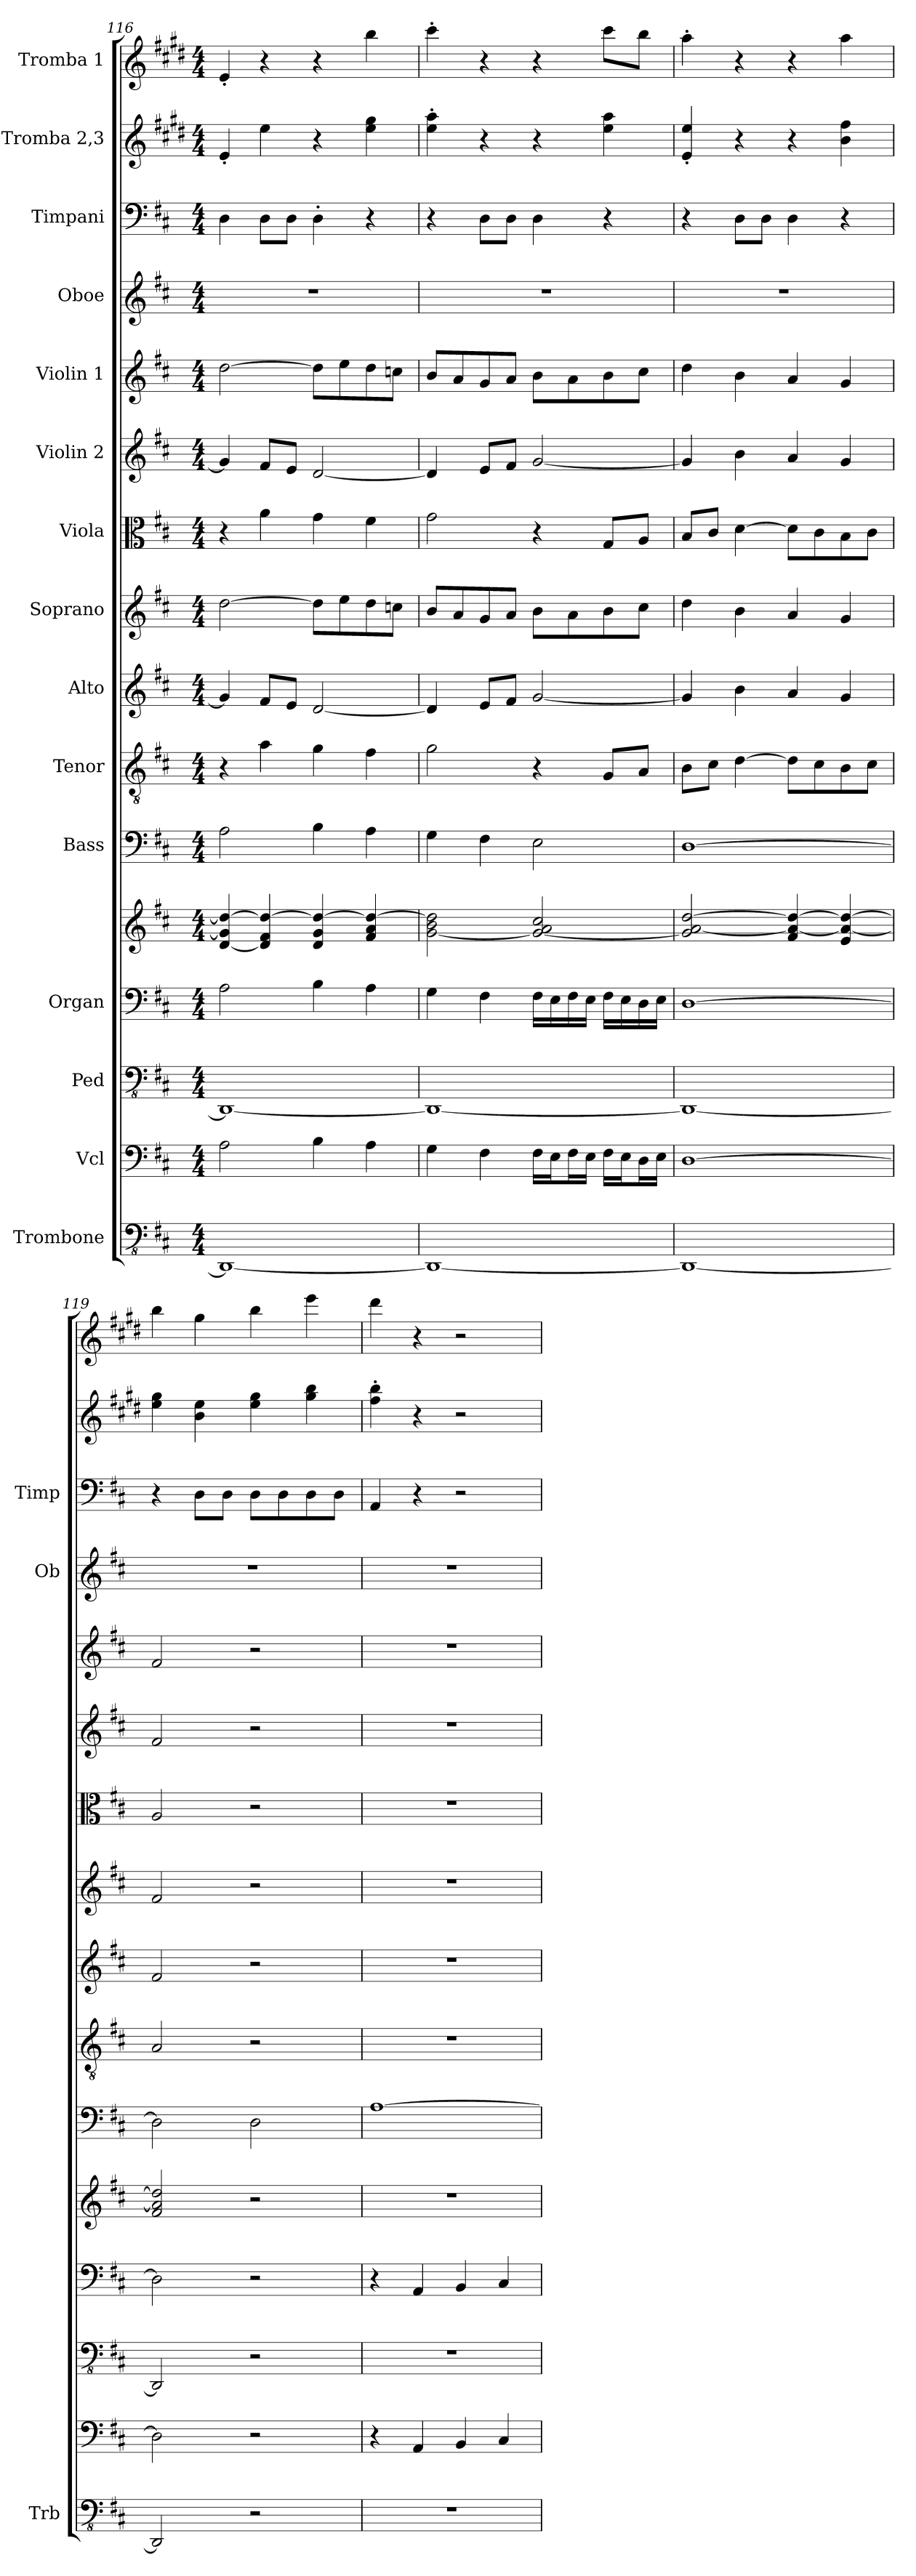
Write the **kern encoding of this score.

**kern	**kern	**kern	**kern	**kern	**kern	**kern	**kern	**kern	**kern	**kern	**kern	**kern	**kern	**kern	**kern
*part15	*part14	*part13	*part12	*part12	*part11	*part10	*part9	*part8	*part7	*part6	*part5	*part4	*part3	*part2	*part1
*staff16	*staff15	*staff14	*staff13	*staff12	*staff11	*staff10	*staff9	*staff8	*staff7	*staff6	*staff5	*staff4	*staff3	*staff2	*staff1
*I"Trombone	*I"Vcl	*I"Ped	*I"Organ	*	*I"Bass	*I"Tenor	*I"Alto	*I"Soprano	*I"Viola	*I"Violin 2	*I"Violin 1	*I"Oboe	*I"Timpani	*I"Tromba 2,3	*I"Tromba 1
*I'Trb	*	*	*	*	*	*	*	*	*	*	*	*I'Ob	*I'Timp	*	*
*clefFv4	*clefF4	*clefFv4	*clefF4	*clefG2	*clefF4	*clefGv2	*clefG2	*clefG2	*clefC3	*clefG2	*clefG2	*clefG2	*clefF4	*clefG2	*clefG2
*	*	*	*	*	*	*	*	*	*	*	*	*	*	*ITrd1c2	*ITrd1c2
*k[f#c#]	*k[f#c#]	*k[f#c#]	*k[f#c#]	*k[f#c#]	*k[f#c#]	*k[f#c#]	*k[f#c#]	*k[f#c#]	*k[f#c#]	*k[f#c#]	*k[f#c#]	*k[f#c#]	*k[f#c#]	*k[f#c#]	*k[f#c#]
*M4/4	*M4/4	*M4/4	*M4/4	*M4/4	*M4/4	*M4/4	*M4/4	*M4/4	*M4/4	*M4/4	*M4/4	*M4/4	*M4/4	*M4/4	*M4/4
=116	=116	=116	=116	=116	=116	=116	=116	=116	=116	=116	=116	=116	=116	=116	=116
1DDD_	2A\	1DDD_	2A\	[4d/ 4g/] 4dd/_	2A\	4r	4g/]	[2dd\	4r	4g/]	[2dd\	1r	4D\	4d'/	4d'/
.	.	.	.	4d/] 4f#/ 4dd/_	.	4a\	8f#/L	.	4a\	8f#/L	.	.	8D\L	4dd\	4r
.	.	.	.	.	.	.	8e/J	.	.	8e/J	.	.	8D\J	.	.
.	4B\	.	4B\	4d/ 4g/ 4dd/_	4B\	4g\	[2d/	8dd\L]	4g\	[2d/	8dd\L]	.	4D'\	4r	4r
.	.	.	.	.	.	.	.	8ee\	.	.	8ee\	.	.	.	.
.	4A\	.	4A\	4f#/ 4a/ 4dd/_	4A\	4f#\	.	8dd\	4f#\	.	8dd\	.	4r	4dd\ 4ff#\	4aa\
.	.	.	.	.	.	.	.	8ccn\J	.	.	8ccn\J	.	.	.	.
=117	=117	=117	=117	=117	=117	=117	=117	=117	=117	=117	=117	=117	=117	=117	=117
1DDD_	4G\	1DDD_	4G\	[2g\ 2b\ 2dd\]	4G\	2g\	4d/]	8b/L	2g\	4d/]	8b/L	1r	4r	4dd\' 4gg\'	4bb'\
.	.	.	.	.	.	.	.	8a/	.	.	8a/	.	.	.	.
.	4F#\	.	4F#\	.	4F#\	.	8e/L	8g/	.	8e/L	8g/	.	8D\L	4r	4r
.	.	.	.	.	.	.	8f#/J	8a/J	.	8f#/J	8a/J	.	8D\J	.	.
.	16F#\LL	.	16F#\LL	2g/_ 2a/ 2cc#/	2E\	4r	[2g/	8b\L	4r	[2g/	8b\L	.	4D\	4r	4r
.	16E\J	.	16E\	.	.	.	.	.	.	.	.	.	.	.	.
.	16F#\L	.	16F#\	.	.	.	.	8a\	.	.	8a\	.	.	.	.
.	16E\JJ	.	16E\JJ	.	.	.	.	.	.	.	.	.	.	.	.
.	16F#\LL	.	16F#\LL	.	.	8G/L	.	8b\	8G/L	.	8b\	.	4r	4dd\ 4gg\	8bb\L
.	16E\J	.	16E\	.	.	.	.	.	.	.	.	.	.	.	.
.	16D\L	.	16D\	.	.	8A/J	.	8cc#\J	8A/J	.	8cc#\J	.	.	.	8aa\J
.	16E\JJ	.	16E\JJ	.	.	.	.	.	.	.	.	.	.	.	.
!!LO:PB:g=z
=118	=118	=118	=118	=118	=118	=118	=118	=118	=118	=118	=118	=118	=118	=118	=118
1DDD_	[1D	1DDD_	[1D	2g/] [2a/ [2dd/	[1D	8B\L	4g/]	4dd\	8B/L	4g/]	4dd\	1r	4r	4d/' 4dd/'	4gg'\
.	.	.	.	.	.	8c#\J	.	.	8c#/J	.	.	.	.	.	.
.	.	.	.	.	.	[4d\	4b\	4b\	[4d\	4b\	4b\	.	8D\L	4r	4r
.	.	.	.	.	.	.	.	.	.	.	.	.	8D\J	.	.
.	.	.	.	4f#/ 4a/_ 4dd/_	.	8d\L]	4a/	4a/	8d\L]	4a/	4a/	.	4D\	4r	4r
.	.	.	.	.	.	8c#\	.	.	8c#\	.	.	.	.	.	.
.	.	.	.	4e/ 4a/_ 4dd/_	.	8B\	4g/	4g/	8B\	4g/	4g/	.	4r	4a\ 4ee\	4gg\
.	.	.	.	.	.	8c#\J	.	.	8c#\J	.	.	.	.	.	.
=119	=119	=119	=119	=119	=119	=119	=119	=119	=119	=119	=119	=119	=119	=119	=119
2DDD/]	2D\]	2DDD/]	2D\]	2f#/ 2a/] 2dd/]	2D\]	2A/	2f#/	2f#/	2A/	2f#/	2f#/	1r	4r	4dd\ 4ff#\	4aa\
.	.	.	.	.	.	.	.	.	.	.	.	.	8D\L	4a\ 4dd\	4ff#\
.	.	.	.	.	.	.	.	.	.	.	.	.	8D\J	.	.
2r	2r	2r	2r	2r	2D\	2r	2r	2r	2r	2r	2r	.	8D\L	4dd\ 4ff#\	4aa\
.	.	.	.	.	.	.	.	.	.	.	.	.	8D\	.	.
.	.	.	.	.	.	.	.	.	.	.	.	.	8D\	4ff#\ 4aa\	4ddd\
.	.	.	.	.	.	.	.	.	.	.	.	.	8D\J	.	.
=120	=120	=120	=120	=120	=120	=120	=120	=120	=120	=120	=120	=120	=120	=120	=120
1r	4r	1r	4r	1r	[1A	1r	1r	1r	1r	1r	1r	1r	4AA/	4ee\' 4aa\'	4ccc#\
.	4AA/	.	4AA/	.	.	.	.	.	.	.	.	.	4r	4r	4r
.	4BB/	.	4BB/	.	.	.	.	.	.	.	.	.	2r	2r	2r
.	4C#/	.	4C#/	.	.	.	.	.	.	.	.	.	.	.	.
=	=	=	=	=	=	=	=	=	=	=	=	=	=	=	=
*-	*-	*-	*-	*-	*-	*-	*-	*-	*-	*-	*-	*-	*-	*-	*-
